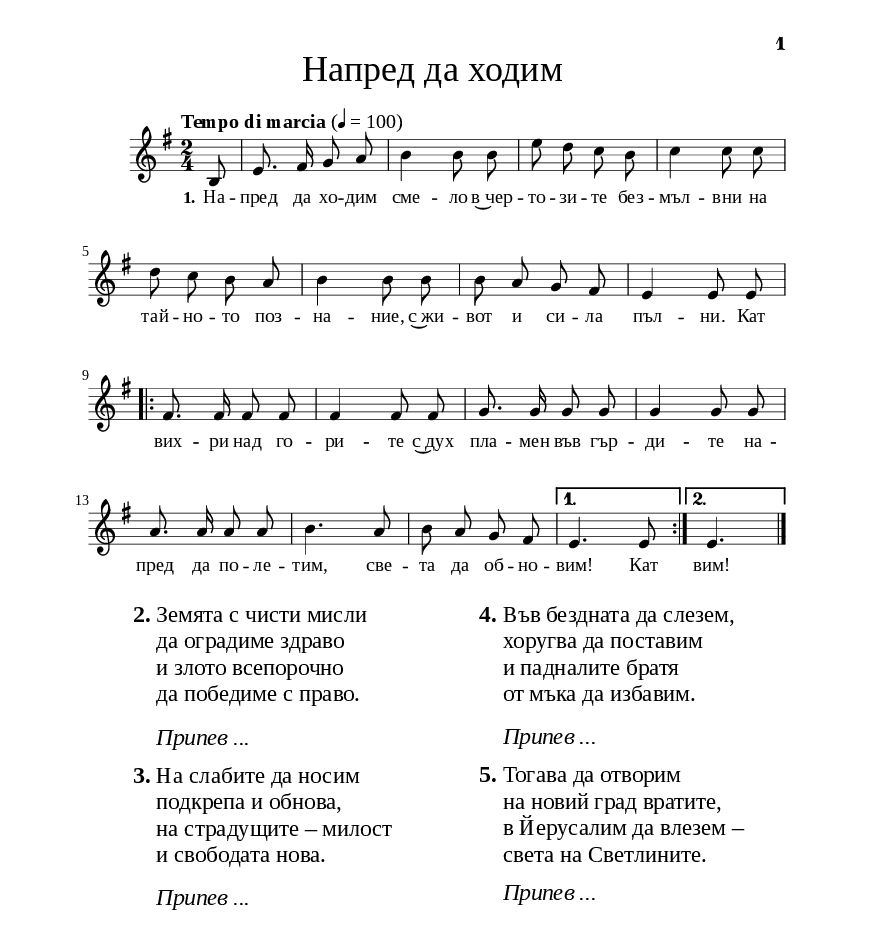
\version "2.24.4"

% include paper part and global functions
\include "include/globals.ily"

\bookpart {
  \label #'ref036
  \tocItem \markup "Напред да ходим"
  \include "include/bookpart-paper.ily"
  \score {
    \include "include/score-layout.ily"

    \new Voice \absolute {
      \clef treble
      \key e \minor
      \time 2/4
      \tempoFunc "Tempo di marcia" 4 "100"
      \autoBeamOff
      \partial 8


      b8 | e'8. fis'16 g'8 a' | b'4 b'8 b' | e''8 d'' c'' b' | c''4 c''8 c'' \break |
      d''8 c'' b' a' | b'4 b'8 b' | b'8 a' g' fis' | e'4 e'8 e' \break |
      \repeat volta 2 {
        fis'8. fis'16 fis'8 fis' |
        fis'4 fis'8 fis' |
        g'8. g'16 g'8 g' |
        g'4 g'8 g' | \break

        a'8.  a'16 a'8 a' |
        b'4. a'8 |
        b'8 a' g'  fis'8 |
      } \alternative {
        {  e'4. e'8 |}
        {e'4. \bar "|." \break }
      }
    }

    \addlyrics {
      \set stanza = "1."  На -- пред
      да хо -- дим сме -- ло в~чер -- то -- зи -- те
      без -- мъл -- вни на тай -- но -- то поз -- на --
      ние, с~жи -- вот и си -- ла пъл -- ни. Кат вих
      -- ри над го -- ри -- те с~дух пла -- мен във
      гър -- ди -- те на -- пред да по -- ле -- тим,
      све -- та да об -- но -- вим! Кат вим!}

      \header {
        title = \titleFunc #'ref_desc_2 "Напред да ходим " "Napred da hodim"
      }

      \midi{}

    } % score

    \markup \abs-fontsize #11 \override #`(baseline-skip . ,bgCoupletBaselineSkip) {
      \fill-line {
        \hspace #0.1
        \column {
          \line {
            \bold "2."
            \column {
              "Земята с чисти мисли"
              "да оградиме здраво"
              "и злото всепорочно"
              "да победиме с право."
            }
          }

          \vspace #1
          \line {
            \bold " "
            \column {
              \italic "  Припев ..."
            }
          }
          \vspace #0.5
          \line {
            \bold "3."
            \column {
              "На слабите да носим"
              "подкрепа и обнова,"
              "на страдущите – милост"
              "и свободата нова."
            }
          }
          \vspace #1
          \line {
            \bold " "
            \column {
              \italic "  Припев ..."
            }
          }
        }
        \hspace #0.1
        % adds horizontal spacing between columns
        \column {
          \line {
            \bold "4."
            \column {
              "Във бездната да слезем,"
              "хоругва да поставим"
              "и падналите братя"
              "от мъка да избавим."
            }
          }
          \vspace #1
          \line {
            \bold " "
            \column {
              \italic "  Припев ..."
            }
          }
          % adds vertical spacing between verses
          \vspace #0.5
          \line {
            \bold "5."
            \column {
              "Тогава да отворим"
              "на новий град вратите,"
              "в Йерусалим да влезем –"
              "света на Светлините."
            }
          }
          \vspace #1
          \line {
            \bold " "
            \column {
              \italic "  Припев ..."
            }
          }
        }\hspace #0.1
      }
    }
  } % bookpart
